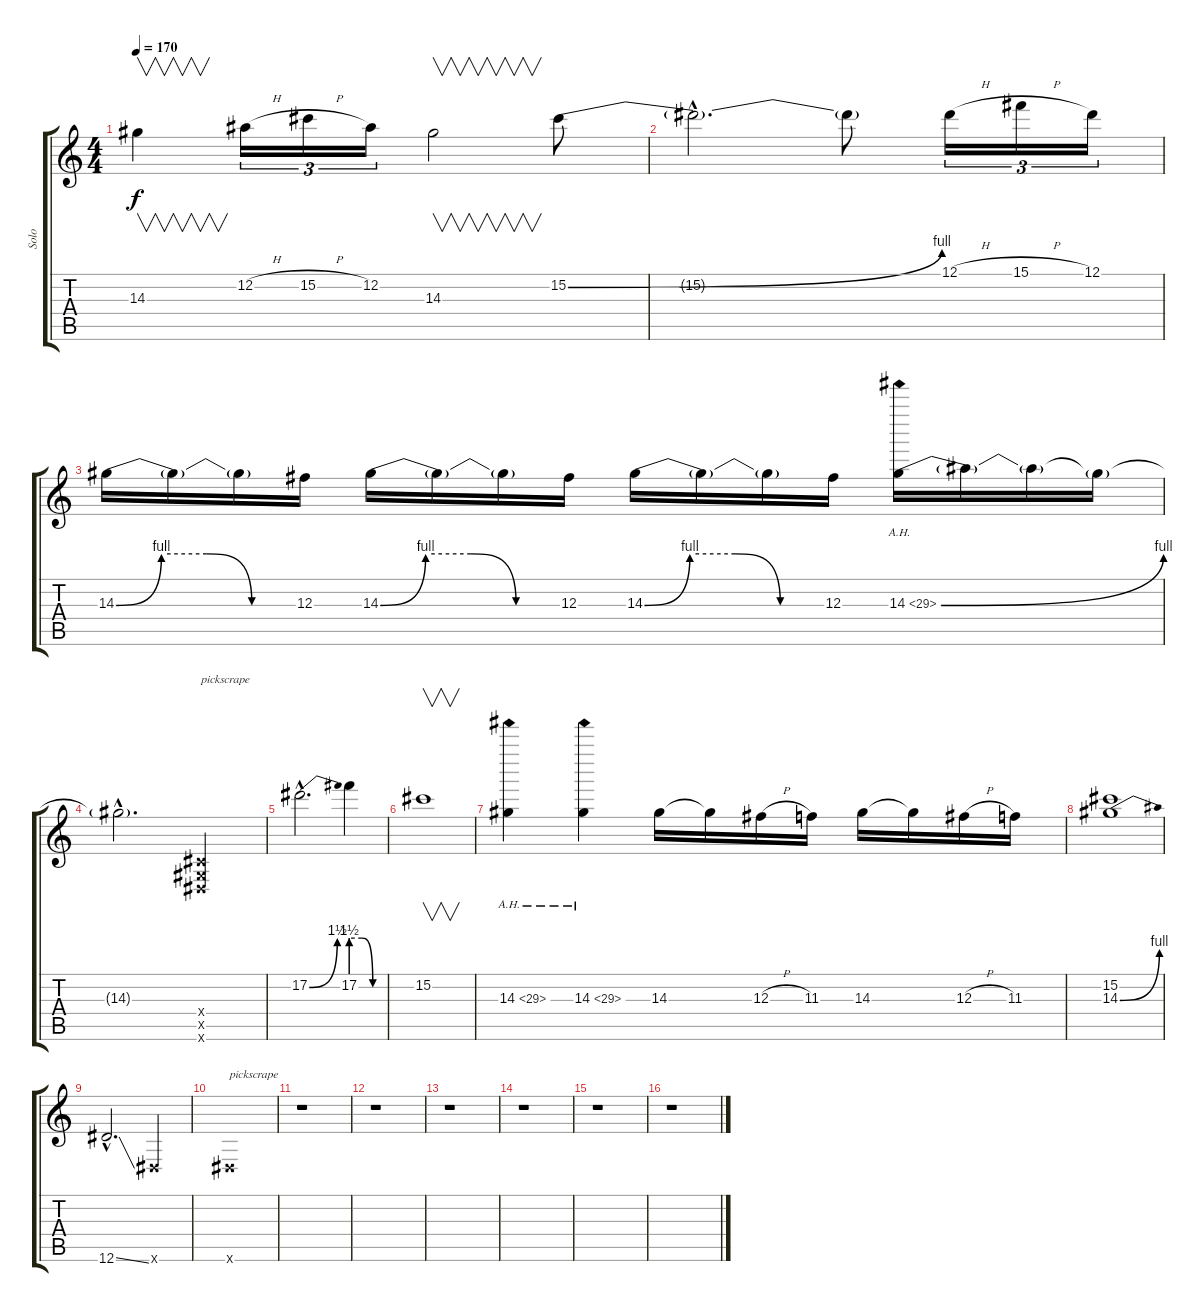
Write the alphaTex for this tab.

\track ("Solo" "Solo") {instrument distortionguitar}
\staff {score tabs}
\tuning (Eb4 Bb3 Gb3 Db3 Ab2 Eb2) {hide}
\ts (4 4)
\tempo 170
\clef g2
\ks c
14.3.4{v dy f} 12.2{h}.16{tu (3 2)} 15.2{h}.16{tu (3 2)} 12.2.16{tu (3 2)} 14.3.2{v} 15.2{be (bend 0 0 60 4)}.8 |
15.2{hac t}.2{d} 15.2{t}.8 12.1{h}.16{tu (3 2)} 15.1{h}.16{tu (3 2)} 12.1.16{tu (3 2)} |
14.3{be (custom 0 0 15 4 30 4 45 0 60 0)}.16 14.3{t}.16 14.3{t}.16 12.3.16 14.3{be (custom 0 0 15 4 30 4 45 0 60 0)}.16 14.3{t}.16 14.3{t}.16 12.3.16 14.3{be (custom 0 0 15 4 30 4 45 0 60 0)}.16 14.3{t}.16 14.3{t}.16 12.3.16 14.3{be (bend 0 0 60 4) ah 15}.16 14.3{t}.16 14.3{t}.16 14.3{t}.16 |
14.3{hac t}.2{d} (0.4{x} 0.5{x} 0.6{x}).4{txt "pickscrape"} |
17.2{be (bend 0 0 60 6) hac}.2{d} 17.2{be (custom 0 6 20 6 40 0 60 0)}.4 |
15.2.1{v} |
14.3{ah 15}.4 14.3{ah 15}.4 14.3.16 14.3{t}.16 12.3{h}.16 11.3.16 14.3.16 14.3{t}.16 12.3{h}.16 11.3.16 |
(15.2 14.3{be (bend 0 0 60 4)}).1 |
12.6{ss hac}.2{d} 0.6{x}.4 |
0.6{x}.1{txt "pickscrape"} |
r.1 |
r.1 |
r.1 |
r.1 |
r.1 |
r.1
